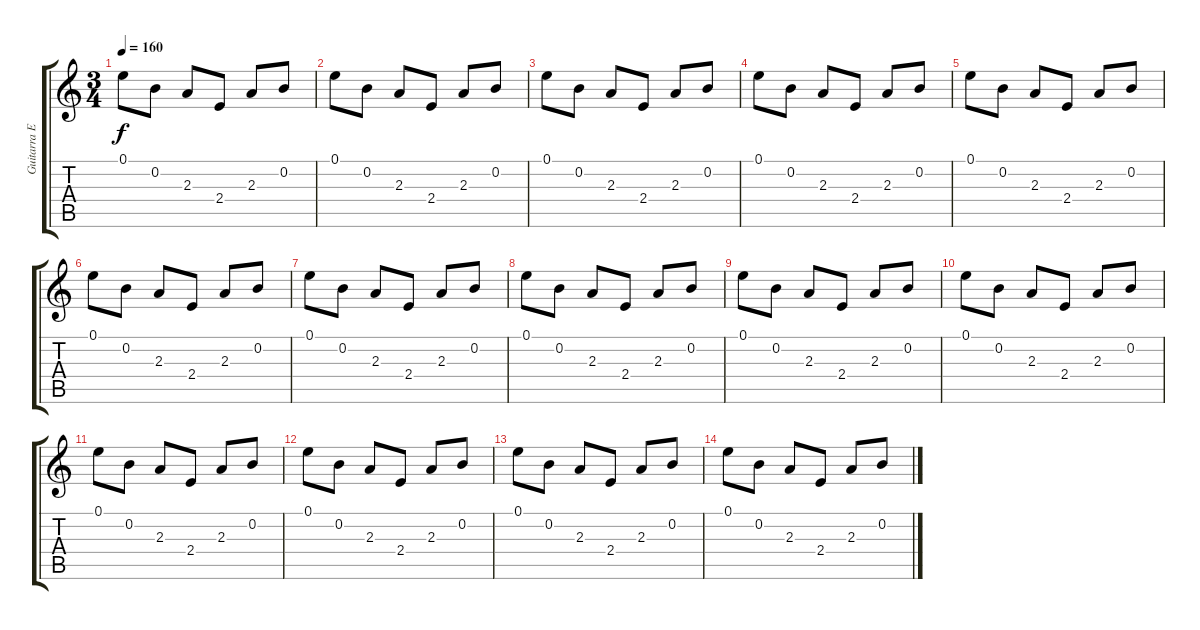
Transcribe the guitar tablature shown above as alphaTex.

\track ("Guitarra Electrica" "Guitarra E") {instrument guitarharmonics}
\staff {score tabs}
\tuning (E4 B3 G3 D3 A2 E2) {hide}
\ts (3 4)
\tempo 160
\clef g2
\ks c
0.1.8{dy f volume 0 balance 0} 0.2.8 2.3.8 2.4.8 2.3.8 0.2.8 |
0.1.8 0.2.8 2.3.8{volume 8 balance 16} 2.4.8 2.3.8 0.2.8 |
0.1.8{volume 0 balance 0} 0.2.8 2.3.8 2.4.8 2.3.8 0.2.8 |
0.1.8 0.2.8 2.3.8{volume 8 balance 16} 2.4.8 2.3.8 0.2.8 |
0.1.8{volume 0 balance 0} 0.2.8 2.3.8 2.4.8 2.3.8 0.2.8 |
0.1.8 0.2.8 2.3.8{volume 8 balance 16} 2.4.8 2.3.8 0.2.8 |
0.1.8{volume 0 balance 0} 0.2.8 2.3.8 2.4.8 2.3.8 0.2.8 |
0.1.8 0.2.8 2.3.8{volume 8 balance 16} 2.4.8 2.3.8 0.2.8 |
0.1.8{volume 0 balance 0} 0.2.8 2.3.8 2.4.8 2.3.8 0.2.8 |
0.1.8 0.2.8 2.3.8{volume 8 balance 16} 2.4.8 2.3.8 0.2.8 |
0.1.8{volume 0 balance 0} 0.2.8 2.3.8 2.4.8 2.3.8 0.2.8 |
0.1.8 0.2.8 2.3.8{volume 5 balance 16} 2.4.8 2.3.8 0.2.8 |
0.1.8{volume 0 balance 0} 0.2.8 2.3.8 2.4.8 2.3.8 0.2.8 |
0.1.8 0.2.8 2.3.8 2.4.8 2.3.8 0.2.8
